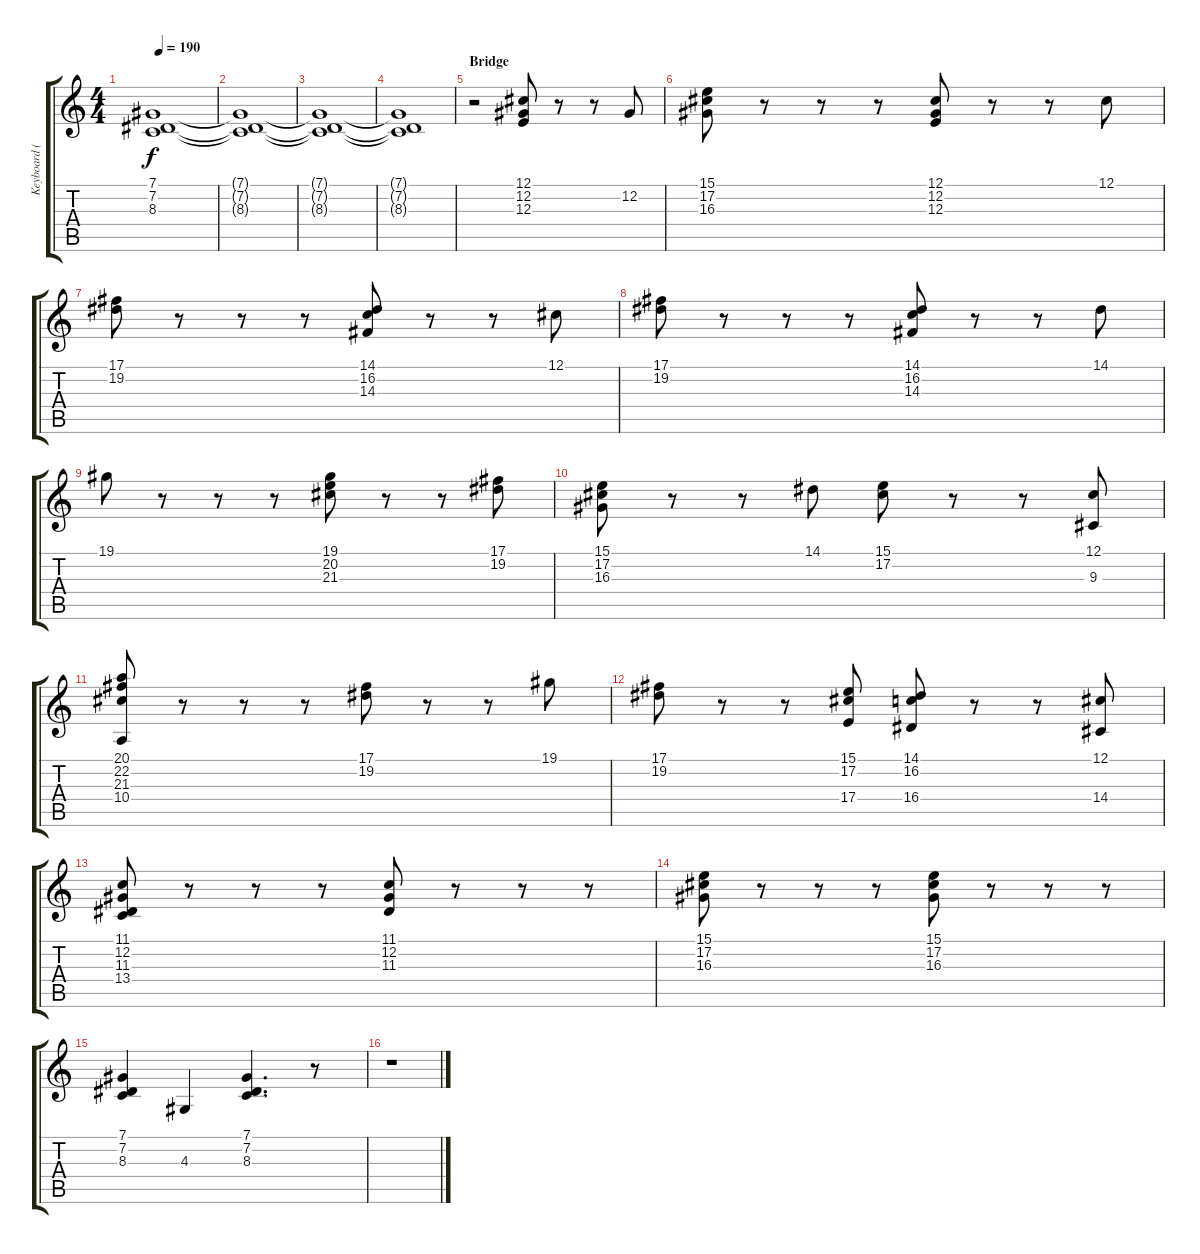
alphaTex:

\track ("Keyboard (Main Keyboard)" "Keyboard (") {instrument stringensemble1}
\staff {score tabs}
\tuning (Db4 Ab3 E3 B2 Gb2 Db2) {hide}
\ts (4 4)
\tempo 190
\clef g2
\ks c
(7.1{t} 7.2{t} 8.3{t}).1{dy f} |
(7.1{t} 7.2{t} 8.3{t}).1 |
(7.1{t} 7.2{t} 8.3{t}).1 |
(7.1{t} 7.2{t} 8.3{t}).1 |
\section ("" "Bridge")
r.2 (12.1 12.2 12.3).8 r.8 r.8 12.2.8 |
(15.1 17.2 16.3).8 r.8 r.8 r.8 (12.1 12.2 12.3).8 r.8 r.8 12.1.8 |
(17.1 19.2).8 r.8 r.8 r.8 (14.1 16.2 14.3).8 r.8 r.8 12.1.8 |
(17.1 19.2).8 r.8 r.8 r.8 (14.1 16.2 14.3).8 r.8 r.8 14.1.8 |
19.1.8 r.8 r.8 r.8 (19.1 20.2 21.3).8 r.8 r.8 (17.1 19.2).8 |
(15.1 17.2 16.3).8 r.8 r.8 14.1.8 (15.1 17.2).8 r.8 r.8 (12.1 9.3).8 |
(20.1 22.2 21.3 10.4).8 r.8 r.8 r.8 (17.1 19.2).8 r.8 r.8 19.1.8 |
(17.1 19.2).8 r.8 r.8 (15.1 17.2 17.4).8 (14.1 16.2 16.4).8 r.8 r.8 (12.1 14.4).8 |
(11.1 12.2 11.3 13.4).8 r.8 r.8 r.8 (11.1 12.2 11.3).8 r.8 r.8 r.8 |
(15.1 17.2 16.3).8 r.8 r.8 r.8 (15.1 17.2 16.3).8 r.8 r.8 r.8 |
(7.1 7.2 8.3).4 4.3.4 (7.1 7.2 8.3).4{d} r.8 |
r.1
